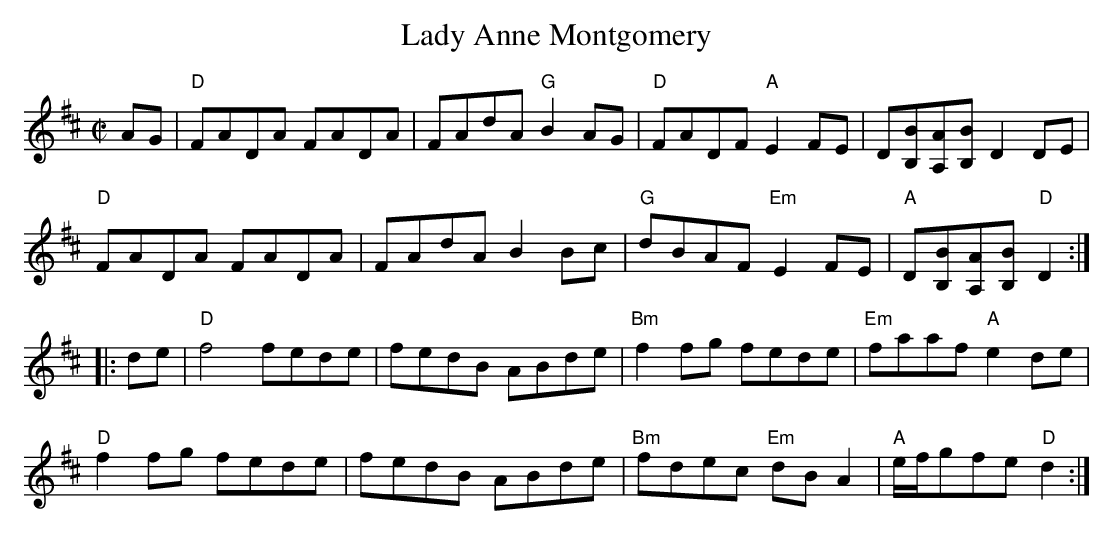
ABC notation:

X:1
T:Lady Anne Montgomery
M:C|
K:D
AG|"D"FADA FADA|FAdA "G"B2AG|"D"FADF "A"E2FE|D[BB,][AA,][BB,] D2 DE|
"D"FADA FADA|FAdA B2Bc|"G"dBAF "Em"E2FE| "A"D[BB,][AA,][BB,] "D"D2  :|
|:de|"D"f4 fede|fedB ABde|"Bm"f2fg fede|"Em"faaf "A"e2de|
"D"f2fg fede|fedB ABde|"Bm"fdec "Em"dBA2| "A"e/f/gfe "D"d2:|
